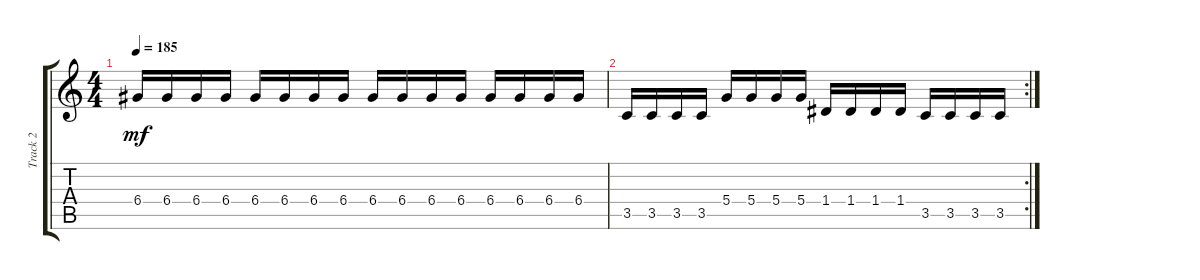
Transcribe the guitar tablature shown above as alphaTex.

\track ("Track 2" "Track 2") {instrument distortionguitar}
\staff {score tabs}
\tuning (E4 B3 G3 D3 A2 E2) {hide}
\ts (4 4)
\tempo 185
\clef g2
\ks c
6.4.16{dy mf} 6.4.16 6.4.16 6.4.16 6.4.16 6.4.16 6.4.16 6.4.16 6.4.16 6.4.16 6.4.16 6.4.16 6.4.16 6.4.16 6.4.16 6.4.16 |
\rc 2
3.5.16 3.5.16 3.5.16 3.5.16 5.4.16 5.4.16 5.4.16 5.4.16 1.4.16 1.4.16 1.4.16 1.4.16 3.5.16 3.5.16 3.5.16 3.5.16
